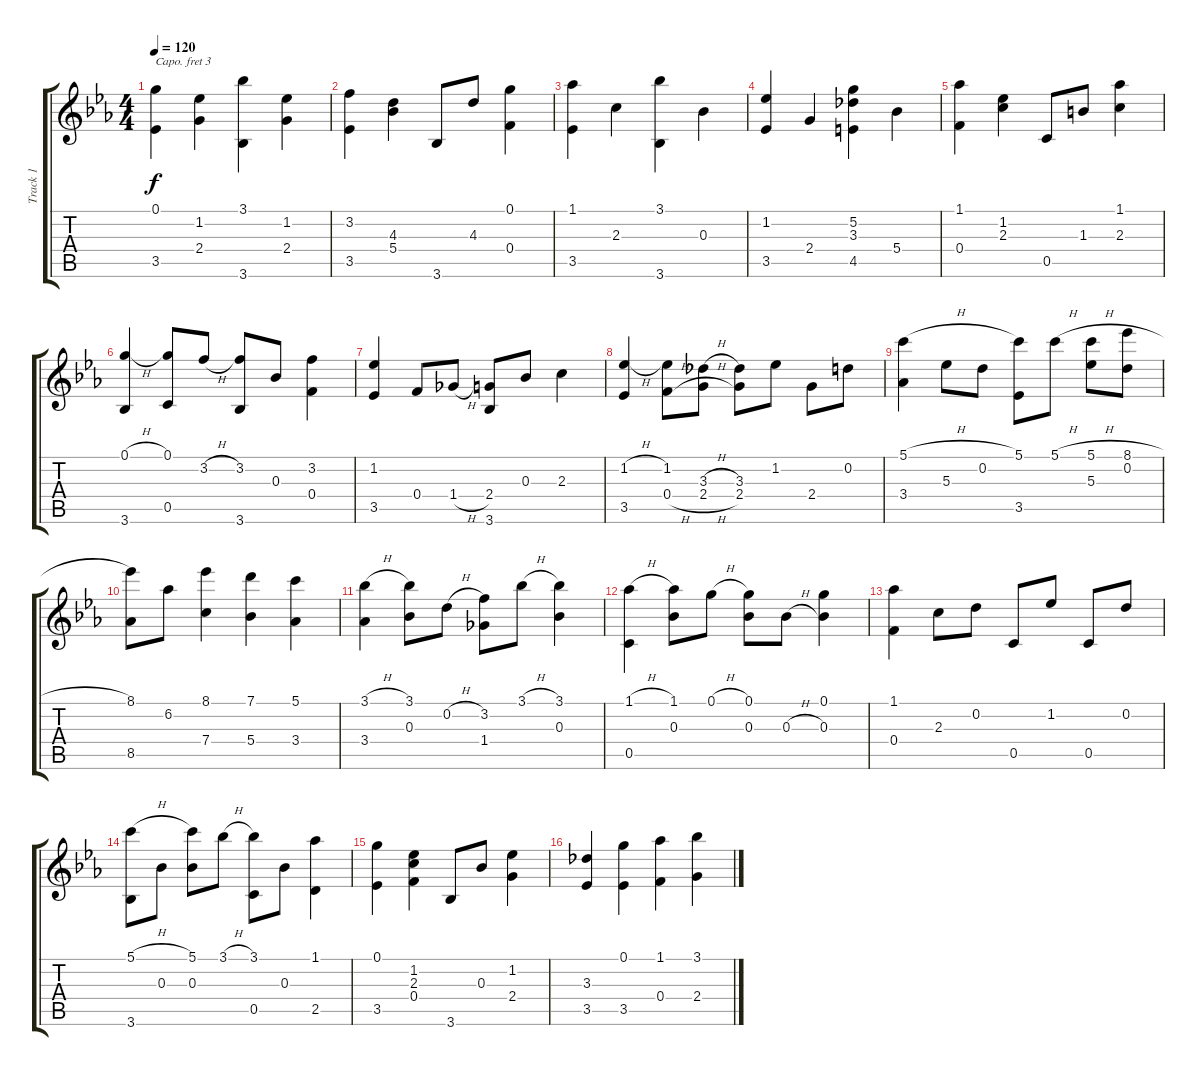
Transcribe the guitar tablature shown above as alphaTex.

\track ("Track 1" "Track 1") {instrument acousticguitarsteel}
\staff {score tabs}
\capo 3
\tuning (E4 B3 G3 D3 A2 E2) {hide}
\ts (4 4)
\tempo 120
\clef g2
\ks eb
(0.1 3.5).4{dy f} (1.2 2.4).4 (3.1 3.6).4 (1.2 2.4).4 |
(3.2 3.5).4 (4.3 5.4).4 3.6.8 4.3.8 (0.1 0.4).4 |
(1.1 3.5).4 2.3.4 (3.1 3.6).4 0.3.4 |
(1.2 3.5).4 2.4.4 (5.2 3.3 4.5).4 5.4.4 |
(1.1 0.4).4 (1.2 2.3).4 0.5.8 1.3.8 (1.1 2.3).4 |
(0.1{h} 3.6).4 (0.1 0.5).8 3.2{h}.8 (3.2 3.6).8 0.3.8 (3.2 0.4).4 |
(1.2 3.5).4 0.4.8 1.4{h}.8 (2.4 3.6).8 0.3.8 2.3.4 |
(1.2{h} 3.5).4 (1.2 0.4{h}).8 (3.3{h} 2.4{h}).8 (3.3 2.4).8 1.2.8 2.4.8 0.2.8 |
(5.1{h} 3.4).4 5.3.8 0.2.8 (5.1 3.5).8 5.1{h}.8 (5.1{h} 5.3).8 (8.1{h} 0.2).8 |
(8.1 8.5).8 6.2.8 (8.1 7.4).4 (7.1 5.4).4 (5.1 3.4).4 |
(3.1{h} 3.4).4 (3.1 0.3).8 0.2{h}.8 (3.2 1.4).8 3.1{h}.8 (3.1 0.3).4 |
(1.1{h} 0.5).4 (1.1 0.3).8 0.1{h}.8 (0.1 0.3).8 0.3{h}.8 (0.1 0.3).4 |
(1.1 0.4).4 2.3.8 0.2.8 0.5.8 1.2.8 0.5.8 0.2.8 |
(5.1{h} 3.6).8 0.3.8 (5.1 0.3).8 3.1{h}.8 (3.1 0.5).8 0.3.8 (1.1 2.5).4 |
(0.1 3.5).4 (1.2 2.3 0.4).4 3.6.8 0.3.8 (1.2 2.4).4 |
(3.3 3.5).4 (0.1 3.5).4 (1.1 0.4).4 (3.1 2.4).4
